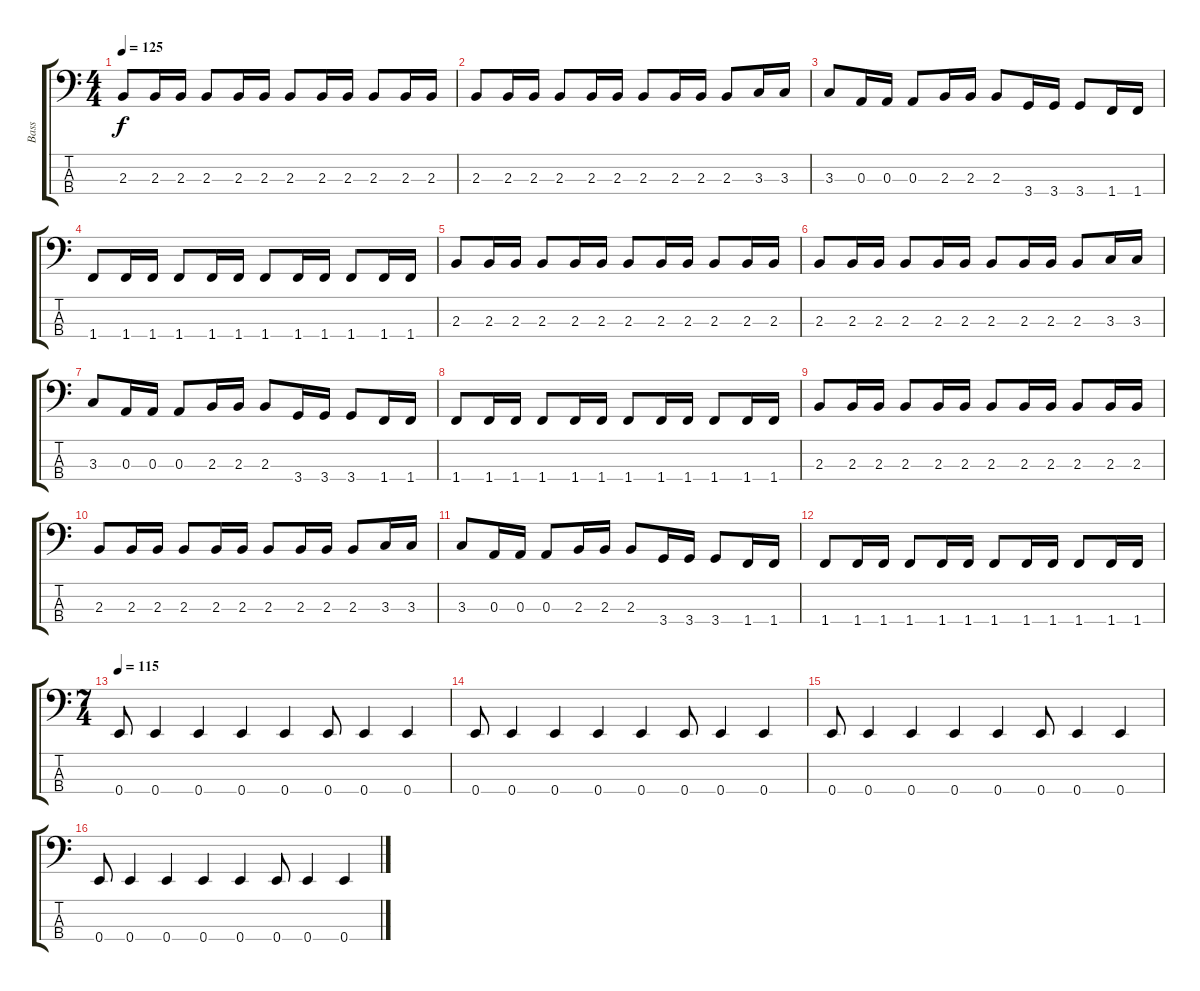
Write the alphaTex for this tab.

\track ("Bass" "Bass") {instrument electricbassfinger}
\staff {score tabs}
\tuning (G2 D2 A1 E1) {hide}
\ts (4 4)
\tempo 125
\clef f4
\ks c
2.3.8{dy f} 2.3.16 2.3.16 2.3.8 2.3.16 2.3.16 2.3.8 2.3.16 2.3.16 2.3.8 2.3.16 2.3.16 |
2.3.8 2.3.16 2.3.16 2.3.8 2.3.16 2.3.16 2.3.8 2.3.16 2.3.16 2.3.8 3.3.16 3.3.16 |
3.3.8 0.3.16 0.3.16 0.3.8 2.3.16 2.3.16 2.3.8 3.4.16 3.4.16 3.4.8 1.4.16 1.4.16 |
1.4.8 1.4.16 1.4.16 1.4.8 1.4.16 1.4.16 1.4.8 1.4.16 1.4.16 1.4.8 1.4.16 1.4.16 |
2.3.8 2.3.16 2.3.16 2.3.8 2.3.16 2.3.16 2.3.8 2.3.16 2.3.16 2.3.8 2.3.16 2.3.16 |
2.3.8 2.3.16 2.3.16 2.3.8 2.3.16 2.3.16 2.3.8 2.3.16 2.3.16 2.3.8 3.3.16 3.3.16 |
3.3.8 0.3.16 0.3.16 0.3.8 2.3.16 2.3.16 2.3.8 3.4.16 3.4.16 3.4.8 1.4.16 1.4.16 |
1.4.8 1.4.16 1.4.16 1.4.8 1.4.16 1.4.16 1.4.8 1.4.16 1.4.16 1.4.8 1.4.16 1.4.16 |
2.3.8 2.3.16 2.3.16 2.3.8 2.3.16 2.3.16 2.3.8 2.3.16 2.3.16 2.3.8 2.3.16 2.3.16 |
2.3.8 2.3.16 2.3.16 2.3.8 2.3.16 2.3.16 2.3.8 2.3.16 2.3.16 2.3.8 3.3.16 3.3.16 |
3.3.8 0.3.16 0.3.16 0.3.8 2.3.16 2.3.16 2.3.8 3.4.16 3.4.16 3.4.8 1.4.16 1.4.16 |
1.4.8 1.4.16 1.4.16 1.4.8 1.4.16 1.4.16 1.4.8 1.4.16 1.4.16 1.4.8 1.4.16 1.4.16 |
\ts (7 4)
\tempo 115
0.4.8 0.4.4 0.4.4 0.4.4 0.4.4 0.4.8 0.4.4 0.4.4 |
0.4.8 0.4.4 0.4.4 0.4.4 0.4.4 0.4.8 0.4.4 0.4.4 |
0.4.8 0.4.4 0.4.4 0.4.4 0.4.4 0.4.8 0.4.4 0.4.4 |
0.4.8 0.4.4 0.4.4 0.4.4 0.4.4 0.4.8 0.4.4 0.4.4
